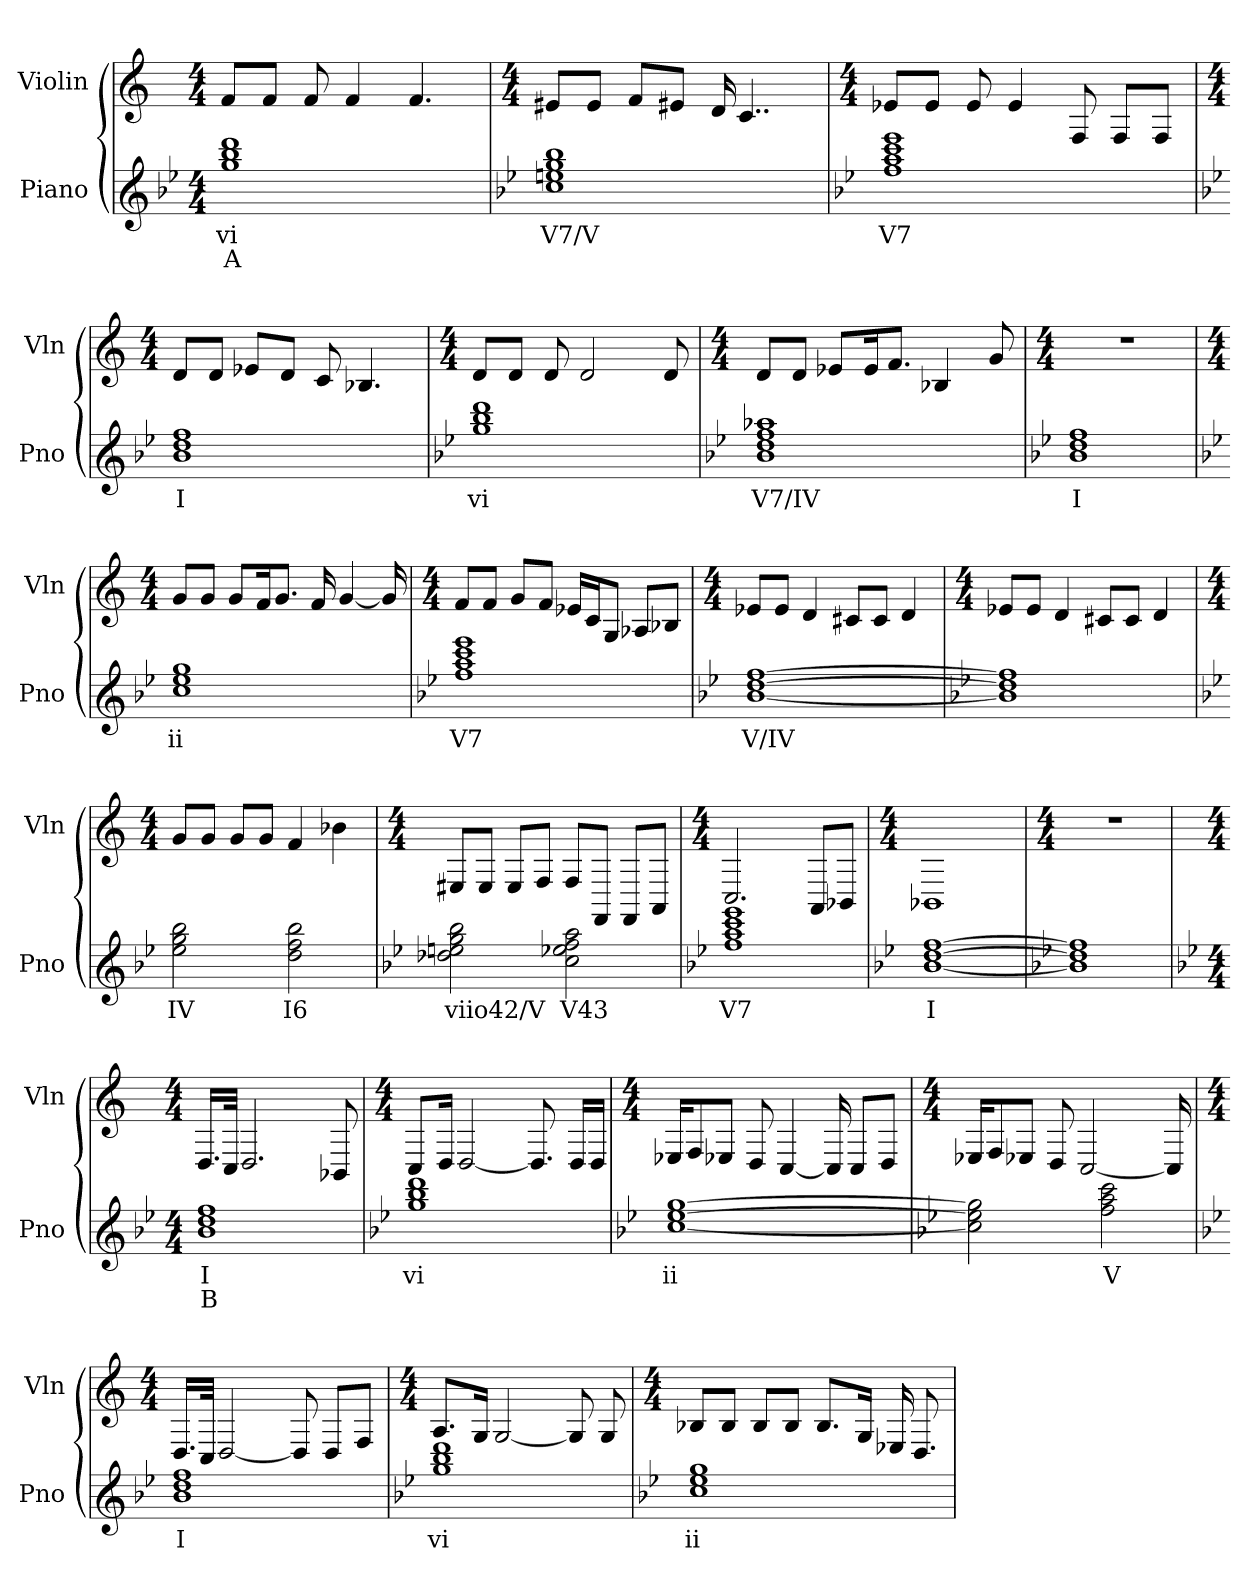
**kern	**text	**text	**kern
*part2	*part2	*part2	*part1
*staff2	*staff2	*staff2	*staff1
*I"Piano	*	*	*I"Violin
*I'Pno	*	*	*I'Vln
*k[b-e-]	*	*	*
*B-:	*	*	*
*M4/4	*	*	*M4/4
=	=	=	=
1gg 1bb- 1ddd	vi	A	8fL
.	.	.	8fJ
.	.	.	8f
.	.	.	4f
.	.	.	4.f
=	=	=	=
*k[b-e-]	*	*	*
*B-:	*	*	*
*	*	*	*M4/4
1cc 1een 1gg 1bb-	V7/V	.	8e#XL
.	.	.	8e#J
.	.	.	8fL
.	.	.	8e#XJ
.	.	.	16d
.	.	.	4..c
=	=	=	=
*k[b-e-]	*	*	*
*B-:	*	*	*
*	*	*	*M4/4
1ff 1aa 1ccc 1eee-	V7	.	8e-XL
.	.	.	8e-J
.	.	.	8e-
.	.	.	4e-
.	.	.	8F
.	.	.	8FL
.	.	.	8FJ
=	=	=	=
*k[b-e-]	*	*	*
*B-:	*	*	*
*	*	*	*M4/4
1b- 1dd 1ff	I	.	8dL
.	.	.	8dJ
.	.	.	8e-XL
.	.	.	8dJ
.	.	.	8c
.	.	.	4.B-X
=	=	=	=
*k[b-e-]	*	*	*
*B-:	*	*	*
*	*	*	*M4/4
1gg 1bb- 1ddd	vi	.	8dL
.	.	.	8dJ
.	.	.	8d
.	.	.	2d
.	.	.	8d
=	=	=	=
*k[b-e-]	*	*	*
*B-:	*	*	*
*	*	*	*M4/4
1b- 1dd 1ff 1aa-X	V7/IV	.	8dL
.	.	.	8dJ
.	.	.	8e-XL
.	.	.	16e-K
.	.	.	8.fJ
.	.	.	4B-X
.	.	.	8g
=	=	=	=
*k[b-e-]	*	*	*
*B-:	*	*	*
*	*	*	*M4/4
1b- 1dd 1ff	I	.	1r
=	=	=	=
*k[b-e-]	*	*	*
*B-:	*	*	*
*	*	*	*M4/4
1cc 1ee- 1gg	ii	.	8gL
.	.	.	8gJ
.	.	.	8gL
.	.	.	16fK
.	.	.	8.gJ
.	.	.	16f
.	.	.	[4g
.	.	.	16g]
=	=	=	=
*k[b-e-]	*	*	*
*B-:	*	*	*
*	*	*	*M4/4
1ff 1aa 1ccc 1eee-	V7	.	8fL
.	.	.	8fJ
.	.	.	8gL
.	.	.	8fJ
.	.	.	16e-XLL
.	.	.	16cJ
.	.	.	8GJ
.	.	.	8A-XL
.	.	.	8B-XJ
=	=	=	=
*k[b-e-]	*	*	*
*B-:	*	*	*
*	*	*	*M4/4
[1b- [1dd [1ff	V/IV	.	8e-XL
.	.	.	8e-J
.	.	.	4d
.	.	.	8c#XL
.	.	.	8c#J
.	.	.	4d
=	=	=	=
*k[b-e-]	*	*	*
*B-:	*	*	*
*	*	*	*M4/4
1b-] 1dd] 1ff]	.	.	8e-XL
.	.	.	8e-J
.	.	.	4d
.	.	.	8c#XL
.	.	.	8c#J
.	.	.	4d
=	=	=	=
*k[b-e-]	*	*	*
*B-:	*	*	*
*	*	*	*M4/4
2ee- 2gg 2bb-	IV	.	8gL
.	.	.	8gJ
.	.	.	8gL
.	.	.	8gJ
2dd 2ff 2bb-	I6	.	4f
.	.	.	4b-X
=	=	=	=
*k[b-e-]	*	*	*
*B-:	*	*	*
*	*	*	*M4/4
2dd-X 2een 2gg 2bb-	viio42/V	.	8E#XL
.	.	.	8E#J
.	.	.	8E#L
.	.	.	8FJ
2cc 2ee-X 2ff 2aa	V43	.	8FL
.	.	.	8FFJ
.	.	.	8FFL
.	.	.	8AAJ
=	=	=	=
*k[b-e-]	*	*	*
*B-:	*	*	*
*	*	*	*M4/4
1ff 1aa 1ccc 1eee-	V7	.	2.C
.	.	.	8AAL
.	.	.	8BB-XJ
=	=	=	=
*k[b-e-]	*	*	*
*B-:	*	*	*
*	*	*	*M4/4
[1b- [1dd [1ff	I	.	1BB-X
=	=	=	=
*k[b-e-]	*	*	*
*B-:	*	*	*
*	*	*	*M4/4
1b-] 1dd] 1ff]	.	.	1r
=	=	=	=
*k[b-e-]	*	*	*
*B-:	*	*	*
*M4/4	*	*	*M4/4
1b- 1dd 1ff	I	B	16.DLL
.	.	.	32CJJk
.	.	.	2.D
.	.	.	8BB-X
=	=	=	=
*k[b-e-]	*	*	*
*B-:	*	*	*
*	*	*	*M4/4
1gg 1bb- 1ddd	vi	.	8CL
.	.	.	16DJk
.	.	.	[2D
.	.	.	8.D]
.	.	.	16DLL
.	.	.	16DJJ
=	=	=	=
*k[b-e-]	*	*	*
*B-:	*	*	*
*	*	*	*M4/4
[1cc [1ee- [1gg	ii	.	16E-XKL
.	.	.	8F
.	.	.	8E-XJ
.	.	.	8D
.	.	.	[4C
.	.	.	16C]
.	.	.	8CL
.	.	.	8DJ
=	=	=	=
*k[b-e-]	*	*	*
*B-:	*	*	*
*	*	*	*M4/4
2cc] 2ee-] 2gg]	.	.	16E-XKL
.	.	.	8F
.	.	.	8E-XJ
.	.	.	8D
.	.	.	[2C
2ff 2aa 2ccc	V	.	.
.	.	.	16C]
=	=	=	=
*k[b-e-]	*	*	*
*B-:	*	*	*
*	*	*	*M4/4
1b- 1dd 1ff	I	.	16.DLL
.	.	.	32CJJk
.	.	.	[2D
.	.	.	8D]
.	.	.	8DL
.	.	.	8FJ
=	=	=	=
*k[b-e-]	*	*	*
*B-:	*	*	*
*	*	*	*M4/4
1gg 1bb- 1ddd	vi	.	8.AL
.	.	.	16GJk
.	.	.	[2G
.	.	.	8G]
.	.	.	8G
=	=	=	=
*k[b-e-]	*	*	*
*B-:	*	*	*
*	*	*	*M4/4
1cc 1ee- 1gg	ii	.	8B-XL
.	.	.	8B-J
.	.	.	8B-L
.	.	.	8B-J
.	.	.	8.B-L
.	.	.	16GJk
.	.	.	16E-XLL
.	.	.	8.DJ
=	=	=	=
*-	*-	*-	*-
